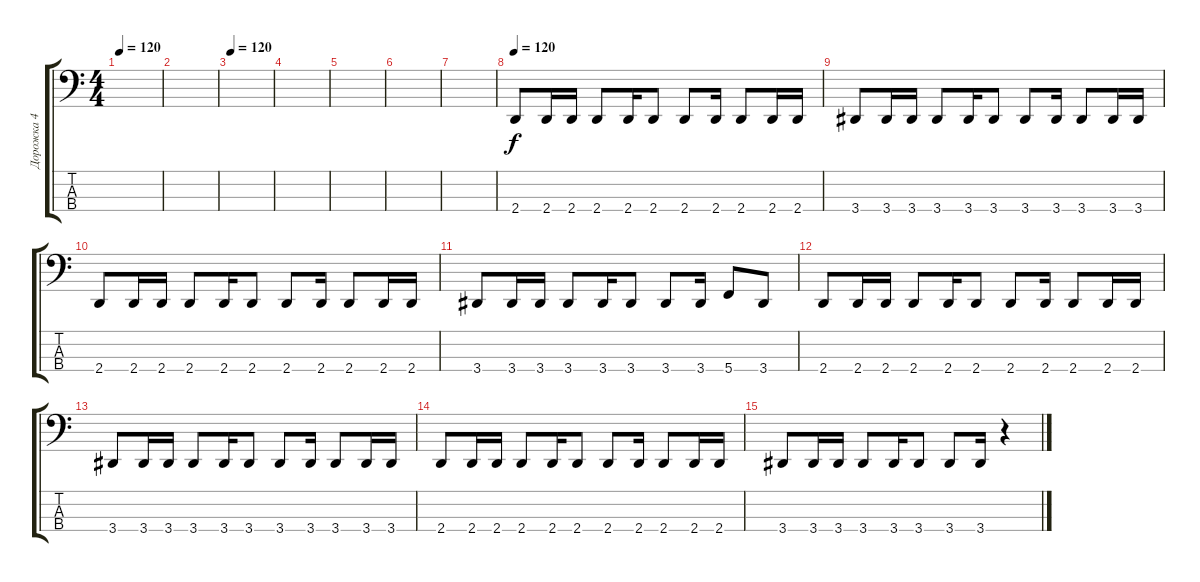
\track ("Дорожка 4" "Дорожка 4") {instrument electricbasspick}
\staff {score tabs}
\tuning (F2 C2 G1 C1) {hide}
\ts (4 4)
\tempo 120
\clef f4
\ks c
|
|
\tempo 120
|
|
|
|
|
\tempo 120
2.4.8 2.4.16 2.4.16 2.4.8 2.4.16 2.4.8 2.4.8 2.4.16 2.4.8 2.4.16 2.4.16 |
3.4.8 3.4.16 3.4.16 3.4.8 3.4.16 3.4.8 3.4.8 3.4.16 3.4.8 3.4.16 3.4.16 |
2.4.8 2.4.16 2.4.16 2.4.8 2.4.16 2.4.8 2.4.8 2.4.16 2.4.8 2.4.16 2.4.16 |
3.4.8 3.4.16 3.4.16 3.4.8 3.4.16 3.4.8 3.4.8 3.4.16 5.4.8 3.4.8 |
2.4.8 2.4.16 2.4.16 2.4.8 2.4.16 2.4.8 2.4.8 2.4.16 2.4.8 2.4.16 2.4.16 |
3.4.8 3.4.16 3.4.16 3.4.8 3.4.16 3.4.8 3.4.8 3.4.16 3.4.8 3.4.16 3.4.16 |
2.4.8 2.4.16 2.4.16 2.4.8 2.4.16 2.4.8 2.4.8 2.4.16 2.4.8 2.4.16 2.4.16 |
3.4.8 3.4.16 3.4.16 3.4.8 3.4.16 3.4.8 3.4.8 3.4.16 r.4
